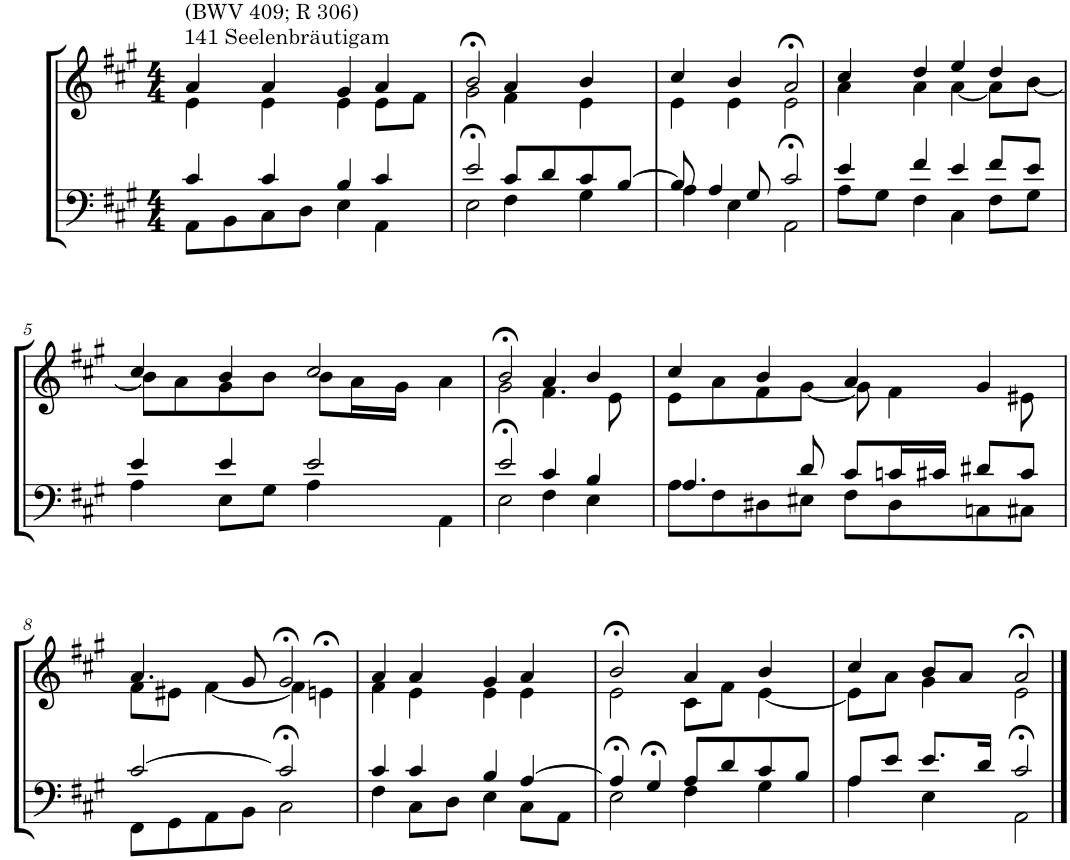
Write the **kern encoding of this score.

**kern	**kern
*part2	*part1
*staff2	*staff1
*I"Tenor/Baß	*I"Sopran/Alt
*clefF4	*clefG2
*k[f#c#g#]	*k[f#c#g#]
*M4/4	*M4/4
=1	=1
*^	*^
!	!	!LO:TX:a:t=141 Seelenbräutigam	!
!	!	!LO:TX:a:t=(BWV 409; R 306)	!
4c#/	8AA\L	4a/	4e\
.	8BB\	.	.
4c#/	8C#\	4a/	4e\
.	8D\J	.	.
4B/	4E\	4g#/	4e\
4c#/	4AA\	4a/	8e\L
.	.	.	8f#\J
=2	=2	=2	=2
2e/	2E>\	2b>/	2g#\
8c#/L	4F#\	4a/	4f#\
8d/	.	.	.
8c#/	4G#\	4b/	4e\
[8B/J	.	.	.
=3	=3	=3	=3
8B/]	4A\	4cc#/	4e\
4A/	.	.	.
.	4E\	4b/	4e\
8G#/	.	.	.
2c#/	2AA>\	2a>/	2e\
=4	=4	=4	=4
4e/	8A\L	4cc#/	4a\
.	8G#\J	.	.
4f#/	4F#\	4dd/	4a\
4e/	4C#\	4ee/	[4a\
8f#/L	8F#\L	4dd/	8a\L]
8e/J	8G#\J	.	[8b\J
!!LO:LB:g=z	!!
=5	=5	=5	=5
4e/	4A\	4cc#/	8b\L]
.	.	.	8a\
4e/	8E\L	4b/	8g#\
.	8G#\J	.	8b\J
2e/	4A\	2cc#/	8b\L
.	.	.	16a\L
.	.	.	16g#\JJ
.	4AA\	.	4a\
=6	=6	=6	=6
2e/	2E>\	2b>/	2g#\
4c#/	4F#\	4a/	4.f#\
4B/	4E\	4b/	.
.	.	.	8e\
=7	=7	=7	=7
4.A/	8A\L	4cc#/	8e\L
.	8F#\	.	8a\
.	8D#X\	4b/	8f#\
8d/	8E#X\J	.	[8g#\J
8c#/L	8F#\L	4a/	8g#\]
16cn/L	8D#\	.	4f#\
16c#X/JJ	.	.	.
8d#X/L	8Cn\	4g#/	.
8c#/J	8C#X\J	.	8e#X\
!!LO:LB:g=z	!!
=8	=8	=8	=8
[2c#/	8FF#\L	4.a/	8f#\L
.	8GG#\	.	8e#X\J
.	8AA\	.	[4f#\
.	8BB\J	8g#/	.
2c#/]	2C#>\	2g#>/	4f#\]
.	.	.	4en>\
=9	=9	=9	=9
4c#/	4F#\	4a/	4f#\
4c#/	8C#\L	4a/	4e\
.	8D\J	.	.
4B/	4E\	4g#/	4e\
[4A/	8C#\L	4a/	4e\
.	8AA\J	.	.
=10	=10	=10	=10
4A/]	2E>\	2b>/	2e\
4G#>/	.	.	.
8A/L	4F#\	4a/	8c#\L
8d/	.	.	8f#\J
8c#/	4G#\	4b/	[4e\
8B/J	.	.	.
=11	=11	=11	=11
8A/L	4A\	4cc#/	8e\L]
8e/J	.	.	8a\J
8.e/L	4E\	8b/L	4g#\
.	.	8a/J	.
16d/Jk	.	.	.
2c#/	2AA>\	2a>/	2e\
*v	*v	*	*
*	*v	*v
==	==
*-	*-
